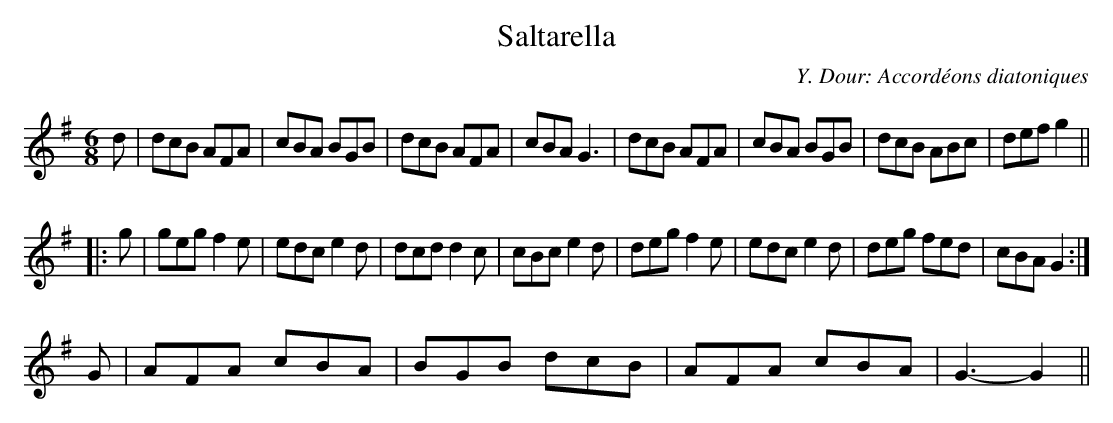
X:1
T:Saltarella
C:Y. Dour: Accordéons diatoniques
M:6/8
L:1/8
K:G
d|dcB AFA|cBA BGB|dcB AFA|cBA G3|\
dcB AFA|cBA BGB|dcB ABc|def g2||
|:g|geg f2e|edc e2d|dcd d2c|cBc e2d|\
deg f2e|edc e2d|deg fed|cBA G2:|
G|AFA cBA|BGB dcB|AFA cBA|G3-G2||
